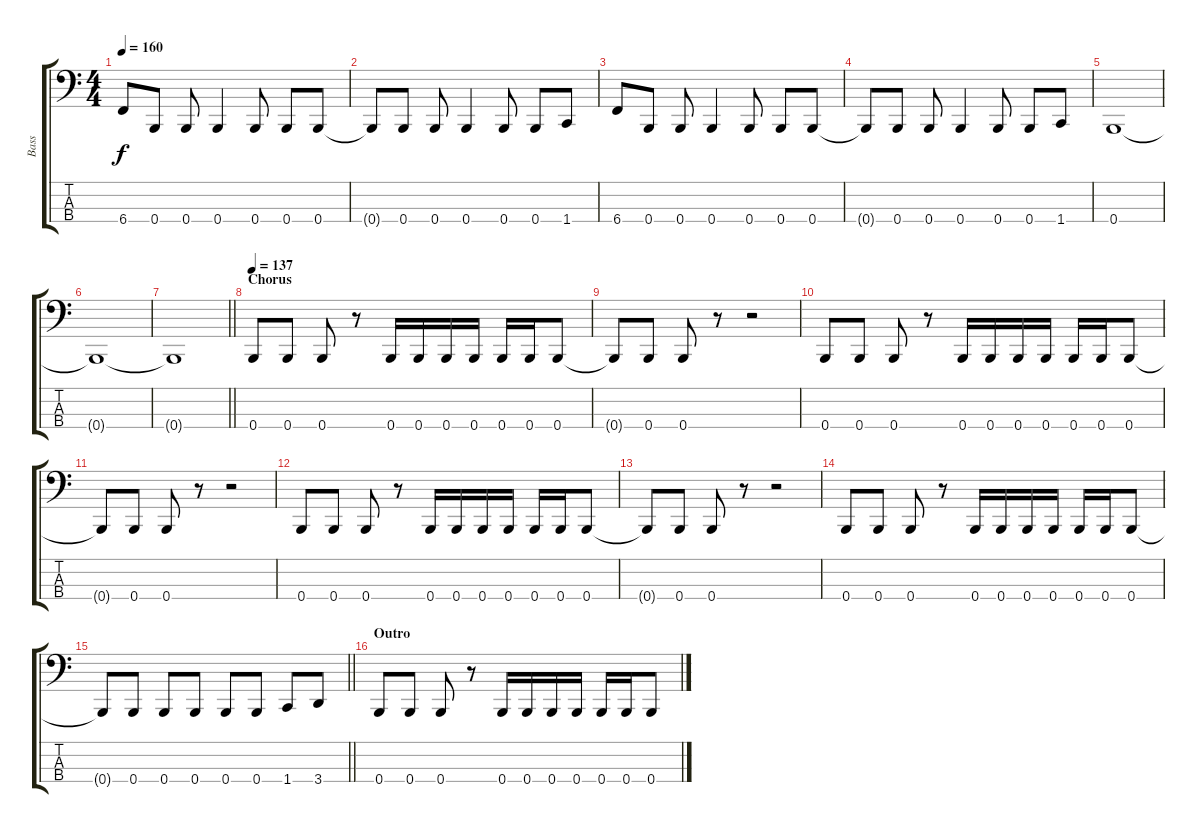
\track ("Bass" "Bass") {instrument electricbasspick}
\staff {score tabs}
\tuning (E2 B1 Gb1 B0) {hide}
\ts (4 4)
\tempo 160
\clef f4
\ks c
6.4.8{dy f} 0.4.8 0.4.8 0.4.4 0.4.8 0.4.8 0.4.8 |
0.4{t}.8 0.4.8 0.4.8 0.4.4 0.4.8 0.4.8 1.4.8 |
6.4.8 0.4.8 0.4.8 0.4.4 0.4.8 0.4.8 0.4.8 |
0.4{t}.8 0.4.8 0.4.8 0.4.4 0.4.8 0.4.8 1.4.8 |
0.4.1 |
0.4{t}.1 |
\barLineRight lightlight
0.4{t}.1 |
\section ("" "Chorus")
\tempo 137
0.4.8 0.4.8 0.4.8 r.8 0.4.16 0.4.16 0.4.16 0.4.16 0.4.16 0.4.16 0.4.8 |
0.4{t}.8 0.4.8 0.4.8 r.8 r.2 |
0.4.8 0.4.8 0.4.8 r.8 0.4.16 0.4.16 0.4.16 0.4.16 0.4.16 0.4.16 0.4.8 |
0.4{t}.8 0.4.8 0.4.8 r.8 r.2 |
0.4.8 0.4.8 0.4.8 r.8 0.4.16 0.4.16 0.4.16 0.4.16 0.4.16 0.4.16 0.4.8 |
0.4{t}.8 0.4.8 0.4.8 r.8 r.2 |
0.4.8 0.4.8 0.4.8 r.8 0.4.16 0.4.16 0.4.16 0.4.16 0.4.16 0.4.16 0.4.8 |
\barLineRight lightlight
0.4{t}.8 0.4.8 0.4.8 0.4.8 0.4.8 0.4.8 1.4.8 3.4.8 |
\section ("" "Outro")
0.4.8 0.4.8 0.4.8 r.8 0.4.16 0.4.16 0.4.16 0.4.16 0.4.16 0.4.16 0.4.8
